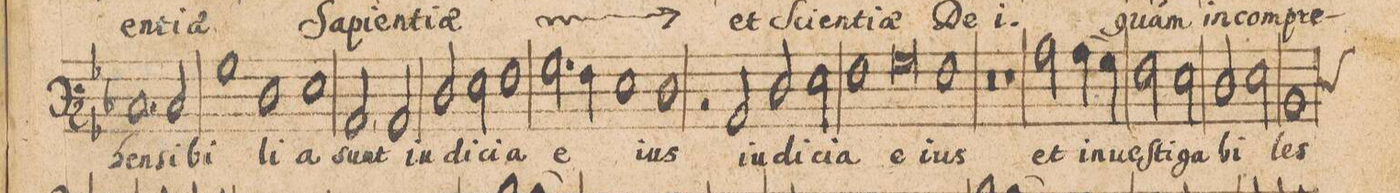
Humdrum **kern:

**kern	**text
*I"BASSVS.	*
*clefF3	*
*k[b-]	*
*met(C|)	*
*M2/1	*
1.E-X	-hen-
2E-/	-si-
=30-	=30-
1B-	-bi-
1F	-li-
=31-	=31-
1G	-a
2C,/	sunt
2C/	iu-
=32-	=32-
2F/	-di-
2G\	-ci-
1A	-a
=33-	=33-
2.B-\	e-
4A\	.
1G	.
=34-	=34-
1F	-ius
2r	.
2C/	iu-
=35-	=35-
2F/	-di-
2G\	-ci-
1A	-a
=36-	=36-
0B-	e-
=37-	=37-
1A	-ius
0r	.
=38-	=38-
1r	.
=39-	=39-
2c\	et
4c	in-
4B-\	-ue-
2A\	-ſti-
2G\	-ga-
=40-	=40-
2F/	-bi-
2G\	.
1D	-les
*custos:F	*
=41-	=41-
*-	*-
